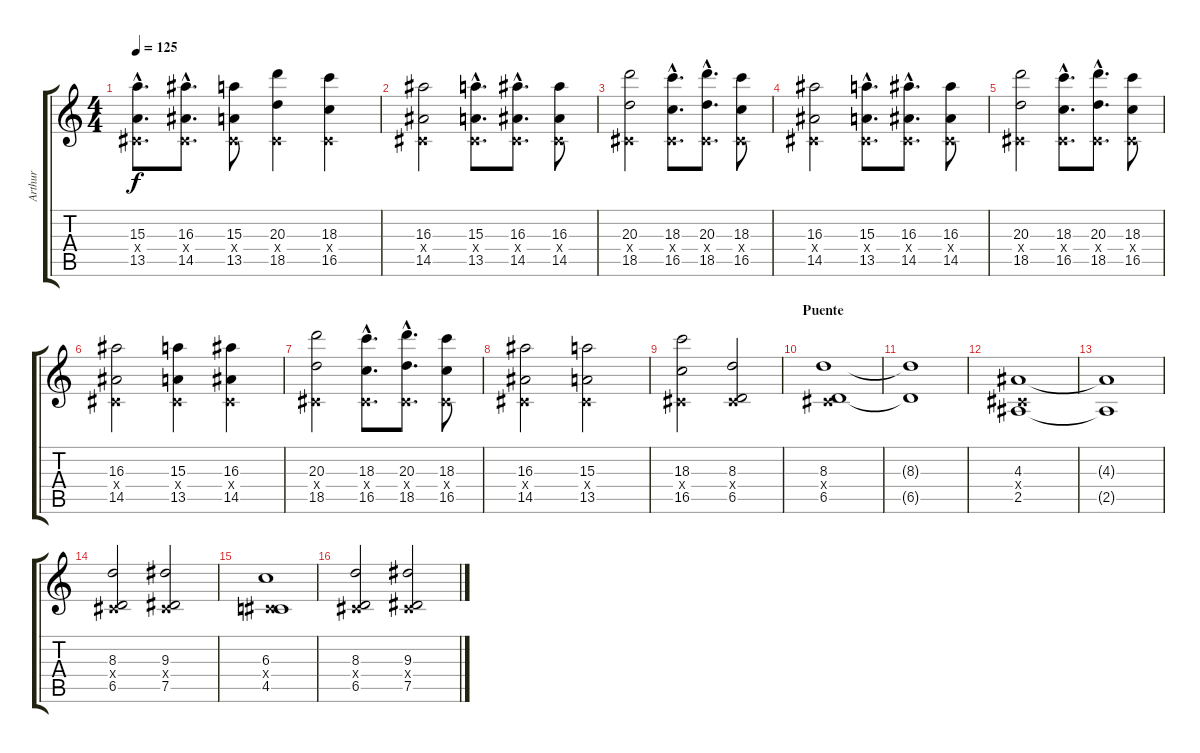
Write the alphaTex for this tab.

\track ("Arthur" "Arthur") {instrument distortionguitar}
\staff {score tabs}
\tuning (Eb4 Bb3 Gb3 Db3 Ab2 Eb2) {hide}
\ts (4 4)
\tempo 125
\clef g2
\ks c
(15.3{hac} 0.4{hac x} 13.5{hac}).8{d dy f} (16.3{hac} 0.4{hac x} 14.5{hac}).8{d} (15.3 0.4{x} 13.5).8 (20.3 0.4{x} 18.5).4 (18.3 0.4{x} 16.5).4 |
(16.3 0.4{x} 14.5).2 (15.3{hac} 0.4{hac x} 13.5{hac}).8{d} (16.3{hac} 0.4{hac x} 14.5{hac}).8{d} (16.3 0.4{x} 14.5).8 |
(20.3 0.4{x} 18.5).2 (18.3{hac} 0.4{hac x} 16.5{hac}).8{d} (20.3{hac} 0.4{hac x} 18.5{hac}).8{d} (18.3 0.4{x} 16.5).8 |
(16.3 0.4{x} 14.5).2 (15.3{hac} 0.4{hac x} 13.5{hac}).8{d} (16.3{hac} 0.4{hac x} 14.5{hac}).8{d} (16.3 0.4{x} 14.5).8 |
(20.3 0.4{x} 18.5).2 (18.3{hac} 0.4{hac x} 16.5{hac}).8{d} (20.3{hac} 0.4{hac x} 18.5{hac}).8{d} (18.3 0.4{x} 16.5).8 |
(16.3 0.4{x} 14.5).2 (15.3 0.4{x} 13.5).4 (16.3 0.4{x} 14.5).4 |
(20.3 0.4{x} 18.5).2 (18.3{hac} 0.4{hac x} 16.5{hac}).8{d} (20.3{hac} 0.4{hac x} 18.5{hac}).8{d} (18.3 0.4{x} 16.5).8 |
(16.3 0.4{x} 14.5).2 (15.3 0.4{x} 13.5).2 |
(18.3 0.4{x} 16.5).2 (8.3 0.4{x} 6.5).2 |
\section ("" "Puente")
(8.3 0.4{x} 6.5).1{volume 7} |
(8.3{t} 6.5{t}).1 |
(4.3 0.4{x} 2.5).1 |
(4.3{t} 2.5{t}).1 |
(8.3 0.4{x} 6.5).2{volume 9} (9.3 0.4{x} 7.5).2 |
(6.3 0.4{x} 4.5).1 |
(8.3 0.4{x} 6.5).2 (9.3 0.4{x} 7.5).2
